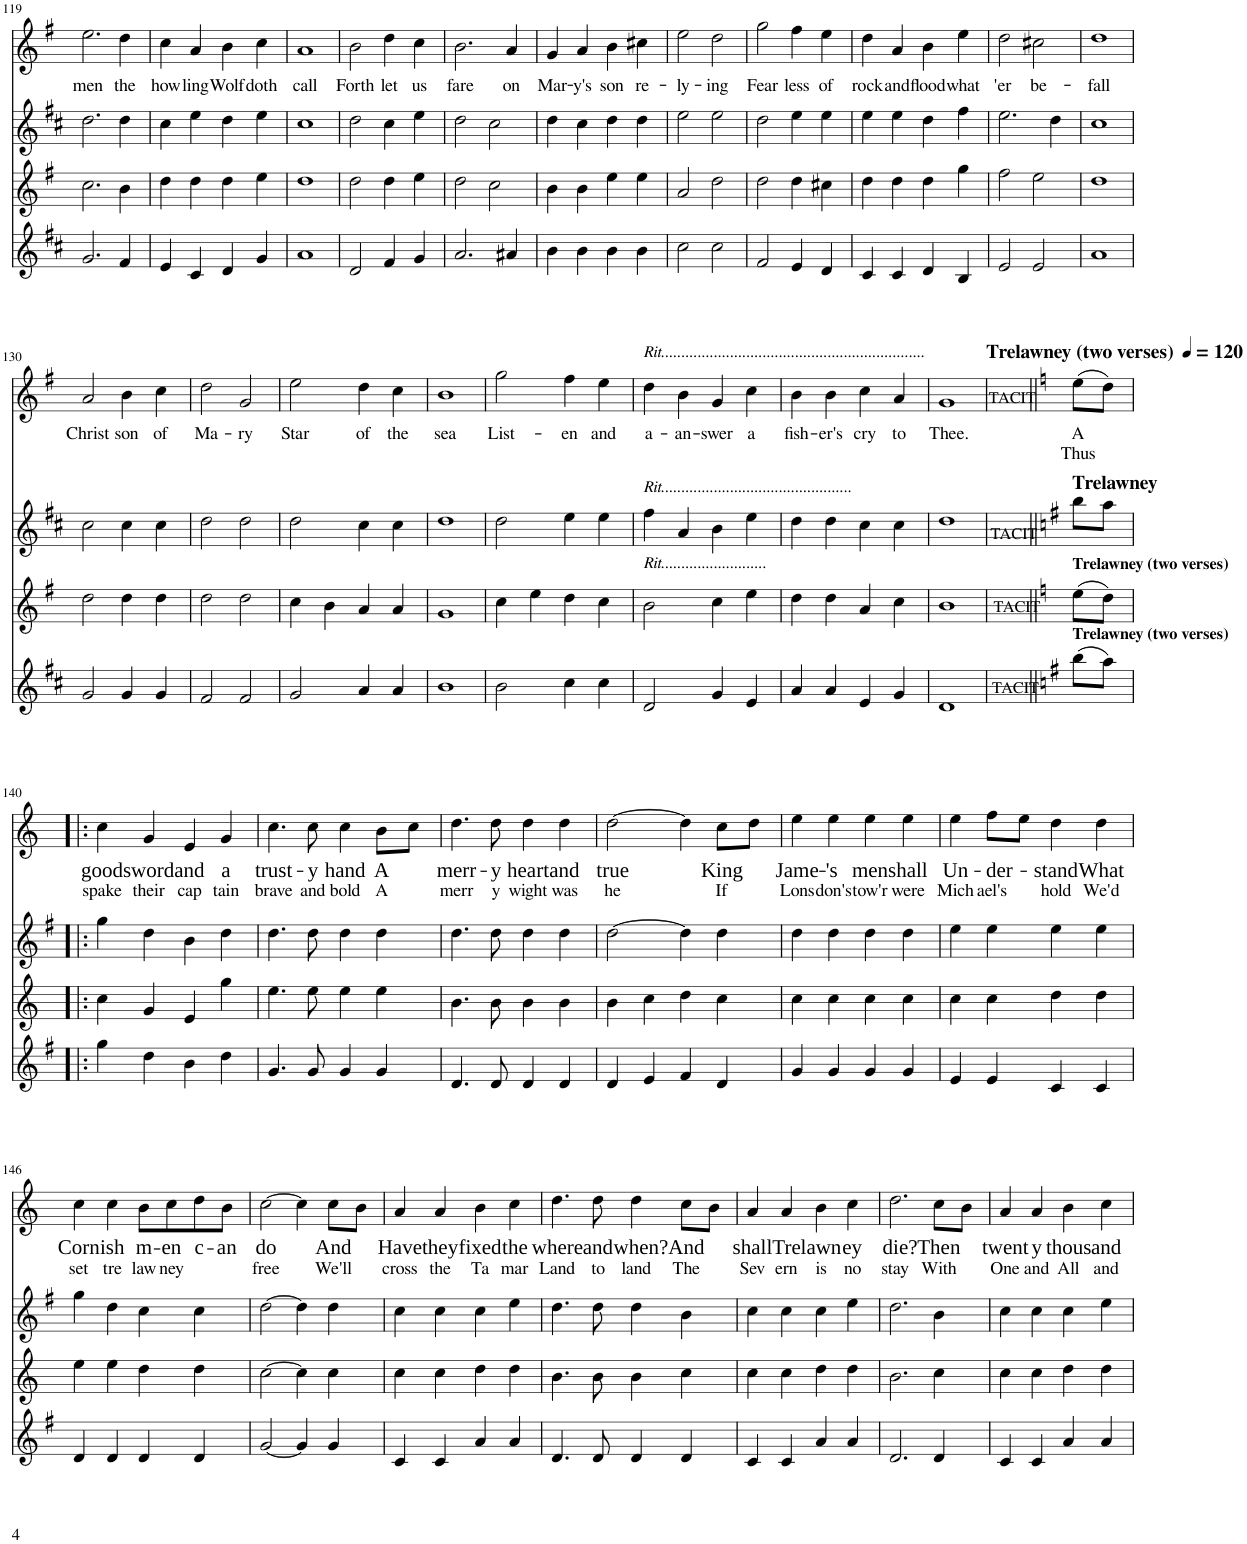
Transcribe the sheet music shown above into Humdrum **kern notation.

**kern	**kern	**kern	**kern	**text	**text
*part4	*part3	*part2	*part1	*part1	*part1
*staff4	*staff3	*staff2	*staff1	*staff1	*staff1
*I"Baritone Saxophone	*I"Tenor Saxophone	*I"Alto Saxophone	*I"Soprano Saxophone	*	*
*I'Bar Sax	*I'T Sax	*I'A Sax	*I'S Sax	*	*
!!LO:PB:g=z
*clefG2	*clefG2	*clefG2	*clefG2	*	*
*Trd12c21	*Trd8c14	*Trd5c9	*Trd1c2	*	*
*k[f#c#]	*k[f#]	*k[f#c#]	*k[f#]	*	*
*M4/4	*M4/4	*M4/4	*M4/4	*	*
=119	=119	=119	=119	=119	=119
!	!	!	!	!LO:LY:b	!
2.g/	2.cc\	2.dd\	2.ee\	men	.
!	!	!	!	!LO:LY:b	!
4f#/	4b\	4dd\	4dd\	the	.
=120	=120	=120	=120	=120	=120
!	!	!	!	!LO:LY:b	!
4e/	4dd\	4cc#\	4cc\	how-	.
!	!	!	!	!LO:LY:b	!
4c#/	4dd\	4ee\	4a/	-ling	.
!	!	!	!	!LO:LY:b	!
4d/	4dd\	4dd\	4b\	Wolf	.
!	!	!	!	!LO:LY:b	!
4g/	4ee\	4ee\	4cc\	doth	.
=121	=121	=121	=121	=121	=121
!	!	!	!	!LO:LY:b	!
1a	1dd	1cc#	1a	call	.
=122	=122	=122	=122	=122	=122
!	!	!	!	!LO:LY:b	!
2d/	2dd\	2dd\	2b\	Forth	.
!	!	!	!	!LO:LY:b	!
4f#/	4dd\	4cc#\	4dd\	let	.
!	!	!	!	!LO:LY:b	!
4g/	4ee\	4ee\	4cc\	us	.
=123	=123	=123	=123	=123	=123
!	!	!	!	!LO:LY:b	!
2.a/	2dd\	2dd\	2.b\	fare	.
.	2cc\	2cc#\	.	.	.
!	!	!	!	!LO:LY:b	!
4a#X/	.	.	4a/	on	.
=124	=124	=124	=124	=124	=124
!	!	!	!	!LO:LY:b	!
4b\	4b\	4dd\	4g/	Mar-	.
!	!	!	!	!LO:LY:b	!
4b\	4b\	4cc#\	4a/	-y's	.
!	!	!	!	!LO:LY:b	!
4b\	4ee\	4dd\	4b\	son	.
!	!	!	!	!LO:LY:b	!
4b\	4ee\	4dd\	4cc#X\	re-	.
=125	=125	=125	=125	=125	=125
!	!	!	!	!LO:LY:b	!
2cc#\	2a/	2ee\	2ee\	-ly-	.
!	!	!	!	!LO:LY:b	!
2cc#\	2dd\	2ee\	2dd\	-ing	.
=126	=126	=126	=126	=126	=126
!	!	!	!	!LO:LY:b	!
2f#/	2dd\	2dd\	2gg\	Fear	.
!	!	!	!	!LO:LY:b	!
4e/	4dd\	4ee\	4ff#\	less	.
!	!	!	!	!LO:LY:b	!
4d/	4cc#X\	4ee\	4ee\	of	.
=127	=127	=127	=127	=127	=127
!	!	!	!	!LO:LY:b	!
4c#/	4dd\	4ee\	4dd\	rock	.
!	!	!	!	!LO:LY:b	!
4c#/	4dd\	4ee\	4a/	and	.
!	!	!	!	!LO:LY:b	!
4d/	4dd\	4dd\	4b\	flood	.
!	!	!	!	!LO:LY:b	!
4B/	4gg\	4ff#\	4ee\	what	.
=128	=128	=128	=128	=128	=128
!	!	!	!	!LO:LY:b	!
2e/	2ff#\	2.ee\	2dd\	'er	.
!	!	!	!	!LO:LY:b	!
2e/	2ee\	.	2cc#X\	be-	.
.	.	4dd\	.	.	.
=129	=129	=129	=129	=129	=129
!	!	!	!	!LO:LY:b	!
1a	1dd	1cc#	1dd	-fall	.
!!LO:LB:g=z
=130	=130	=130	=130	=130	=130
!	!	!	!	!LO:LY:b	!
2g/	2dd\	2cc#\	2a/	Christ	.
!	!	!	!	!LO:LY:b	!
4g/	4dd\	4cc#\	4b\	son	.
!	!	!	!	!LO:LY:b	!
4g/	4dd\	4cc#\	4cc\	of	.
=131	=131	=131	=131	=131	=131
!	!	!	!	!LO:LY:b	!
2f#/	2dd\	2dd\	2dd\	Ma-	.
!	!	!	!	!LO:LY:b	!
2f#/	2dd\	2dd\	2g/	-ry	.
=132	=132	=132	=132	=132	=132
!	!	!	!	!LO:LY:b	!
2g/	4cc\	2dd\	2ee\	Star	.
.	4b\	.	.	.	.
!	!	!	!	!LO:LY:b	!
4a/	4a/	4cc#\	4dd\	of	.
!	!	!	!	!LO:LY:b	!
4a/	4a/	4cc#\	4cc\	the	.
=133	=133	=133	=133	=133	=133
!	!	!	!	!LO:LY:b	!
1b	1g	1dd	1b	sea	.
=134	=134	=134	=134	=134	=134
!	!	!	!	!LO:LY:b	!
2b\	4cc\	2dd\	2gg\	List-	.
.	4ee\	.	.	.	.
!	!	!	!	!LO:LY:b	!
4cc#\	4dd\	4ee\	4ff#\	-en	.
!	!	!	!	!LO:LY:b	!
4cc#\	4cc\	4ee\	4ee\	and	.
=135	=135	=135	=135	=135	=135
!	!	!	!LO:TX:a:i:t=Rit.................................................................	!	!
!	!	!LO:TX:a:i:t=Rit...............................................	!	!	!
!	!LO:TX:a:i:t=Rit..........................	!	!	!	!
!	!	!	!	!LO:LY:b	!
2d/	2b\	4ff#\	4dd\	a-	.
!	!	!	!	!LO:LY:b	!
.	.	4a/	4b\	-an-	.
!	!	!	!	!LO:LY:b	!
4g/	4cc\	4b\	4g/	-swer	.
!	!	!	!	!LO:LY:b	!
4e/	4ee\	4ee\	4cc\	a	.
=136	=136	=136	=136	=136	=136
!	!	!	!	!LO:LY:b	!
4a/	4dd\	4dd\	4b\	fish-	.
!	!	!	!	!LO:LY:b	!
4a/	4dd\	4dd\	4b\	-er's	.
!	!	!	!	!LO:LY:b	!
4e/	4a/	4cc#\	4cc\	cry	.
!	!	!	!	!LO:LY:b	!
4g/	4cc\	4cc#\	4a/	to	.
=137	=137	=137	=137	=137	=137
!	!	!	!	!LO:LY:b	!
1d	1b	1dd	1g	Thee.	.
=138	=138	=138	=138	=138	=138
!	!	!	!LO:TX:a:t=TACIT	!	!
!	!	!LO:TX:a:t=TACIT	!	!	!
!	!LO:TX:a:t=TACIT	!	!	!	!
!LO:TX:a:t=TACIT	!	!	!	!	!
1ryy	1ryy	1ryy	1ryy	.	.
=139||	=139||	=139||	=139||	=139||	=139||
*k[f#]	*k[]	*k[f#]	*k[]	*	*
*	*	*	*MM120	*	*
!	!	!	!LO:TX:a:B:t=Trelawney (two verses)	!	!
!	!	!LO:TX:a:B:t=Trelawney	!	!	!
!	!LO:TX:a:B:t=Trelawney (two verses)	!	!	!	!
!LO:TX:a:B:t=Trelawney (two verses)	!	!	!	!	!
!	!	!	!	!LO:LY:b	!LO:LY:b
(8bb\L	(8ee\L	8bb\L	(8ee\L	A	Thus
8aa\J)	8dd\J)	8aa\J	8dd\J)	.	.
!!LO:LB:g=z
=140!|:	=140!|:	=140!|:	=140!|:	=140!|:	=140!|:
!	!	!	!	!LO:LY:b	!LO:LY:b
4gg\	4cc\	4gg\	4cc\	good	spake
!	!	!	!	!LO:LY:b	!LO:LY:b
4dd\	4g/	4dd\	4g/	sword	their
!	!	!	!	!LO:LY:b	!LO:LY:b
4b\	4e/	4b\	4e/	and	cap
!	!	!	!	!LO:LY:b	!LO:LY:b
4dd\	4gg\	4dd\	4g/	a	tain
=141	=141	=141	=141	=141	=141
!	!	!	!	!LO:LY:b	!LO:LY:b
4.g/	4.ee\	4.dd\	4.cc\	trust-	brave
!	!	!	!	!LO:LY:b	!LO:LY:b
8g/	8ee\	8dd\	8cc\	-y	and
!	!	!	!	!LO:LY:b	!LO:LY:b
4g/	4ee\	4dd\	4cc\	hand	bold
!	!	!	!	!LO:LY:b	!LO:LY:b
4g/	4ee\	4dd\	8b\L	A	A
.	.	.	8cc\J	.	.
=142	=142	=142	=142	=142	=142
!	!	!	!	!LO:LY:b	!LO:LY:b
4.d/	4.b\	4.dd\	4.dd\	merr-	merr
!	!	!	!	!LO:LY:b	!LO:LY:b
8d/	8b\	8dd\	8dd\	-y	y
!	!	!	!	!LO:LY:b	!LO:LY:b
4d/	4b\	4dd\	4dd\	heart	wight
!	!	!	!	!LO:LY:b	!LO:LY:b
4d/	4b\	4dd\	4dd\	and	was
=143	=143	=143	=143	=143	=143
!	!	!	!	!LO:LY:b	!LO:LY:b
4d/	4b\	[2dd\	[2dd\	true	he
4e/	4cc\	.	.	.	.
4f#/	4dd\	4dd\]	4dd\]	.	.
!	!	!	!	!LO:LY:b	!LO:LY:b
4d/	4cc\	4dd\	8cc\L	King	If
.	.	.	8dd\J	.	.
=144	=144	=144	=144	=144	=144
!	!	!	!	!LO:LY:b	!LO:LY:b
4g/	4cc\	4dd\	4ee\	Jame-	Lons
!	!	!	!	!LO:LY:b	!LO:LY:b
4g/	4cc\	4dd\	4ee\	-'s	don's
!	!	!	!	!LO:LY:b	!LO:LY:b
4g/	4cc\	4dd\	4ee\	men	tow'r
!	!	!	!	!LO:LY:b	!LO:LY:b
4g/	4cc\	4dd\	4ee\	shall	were
=145	=145	=145	=145	=145	=145
!	!	!	!	!LO:LY:b	!LO:LY:b
4e/	4cc\	4ee\	4ee\	Un-	Mich
!	!	!	!	!LO:LY:b	!LO:LY:b
4e/	4cc\	4ee\	8ff\L	-der-	ael's
.	.	.	8ee\J	.	.
!	!	!	!	!LO:LY:b	!LO:LY:b
4c/	4dd\	4ee\	4dd\	-stand	hold
!	!	!	!	!LO:LY:b	!LO:LY:b
4c/	4dd\	4ee\	4dd\	What	We'd
!!LO:LB:g=z
=146	=146	=146	=146	=146	=146
!	!	!	!	!LO:LY:b	!LO:LY:b
4d/	4ee\	4gg\	4cc\	Corn-	set
!	!	!	!	!LO:LY:b	!LO:LY:b
4d/	4ee\	4dd\	4cc\	-ish	tre
!	!	!	!	!LO:LY:b	!LO:LY:b
4d/	4dd\	4cc\	8b\L	m-	law
!	!	!	!	!LO:LY:b	!LO:LY:b
.	.	.	8cc\	-en	ney
!	!	!	!	!LO:LY:b	!
4d/	4dd\	4cc\	8dd\	c-	.
!	!	!	!	!LO:LY:b	!
.	.	.	8b\J	-an	.
=147	=147	=147	=147	=147	=147
!	!	!	!	!LO:LY:b	!LO:LY:b
[2g/	[2cc\	[2dd\	[2cc\	do	free
4g/]	4cc\]	4dd\]	4cc\]	.	.
!	!	!	!	!LO:LY:b	!LO:LY:b
4g/	4cc\	4dd\	8cc\L	And	We'll
.	.	.	8b\J	.	.
=148	=148	=148	=148	=148	=148
!	!	!	!	!LO:LY:b	!LO:LY:b
4c/	4cc\	4cc\	4a/	Have	cross
!	!	!	!	!LO:LY:b	!LO:LY:b
4c/	4cc\	4cc\	4a/	they	the
!	!	!	!	!LO:LY:b	!LO:LY:b
4a/	4dd\	4cc\	4b\	fixed	Ta
!	!	!	!	!LO:LY:b	!LO:LY:b
4a/	4dd\	4ee\	4cc\	the	mar
=149	=149	=149	=149	=149	=149
!	!	!	!	!LO:LY:b	!LO:LY:b
4.d/	4.b\	4.dd\	4.dd\	where	Land
!	!	!	!	!LO:LY:b	!LO:LY:b
8d/	8b\	8dd\	8dd\	and	to
!	!	!	!	!LO:LY:b	!LO:LY:b
4d/	4b\	4dd\	4dd\	when?	land
!	!	!	!	!LO:LY:b	!LO:LY:b
4d/	4cc\	4b\	8cc\L	And	The
.	.	.	8b\J	.	.
=150	=150	=150	=150	=150	=150
!	!	!	!	!LO:LY:b	!LO:LY:b
4c/	4cc\	4cc\	4a/	shall	Sev
!	!	!	!	!LO:LY:b	!LO:LY:b
4c/	4cc\	4cc\	4a/	Tre-	ern
!	!	!	!	!LO:LY:b	!LO:LY:b
4a/	4dd\	4cc\	4b\	-lawn-	is
!	!	!	!	!LO:LY:b	!LO:LY:b
4a/	4dd\	4ee\	4cc\	-ey	no
=151	=151	=151	=151	=151	=151
!	!	!	!	!LO:LY:b	!LO:LY:b
2.d/	2.b\	2.dd\	2.dd\	die?	stay
!	!	!	!	!LO:LY:b	!LO:LY:b
4d/	4cc\	4b\	8cc\L	Then	With
.	.	.	8b\J	.	.
=152	=152	=152	=152	=152	=152
!	!	!	!	!LO:LY:b	!LO:LY:b
4c/	4cc\	4cc\	4a/	twent-	One
!	!	!	!	!LO:LY:b	!LO:LY:b
4c/	4cc\	4cc\	4a/	-y	and
!	!	!	!	!LO:LY:b	!LO:LY:b
4a/	4dd\	4cc\	4b\	thous-	All
!	!	!	!	!LO:LY:b	!LO:LY:b
4a/	4dd\	4ee\	4cc\	-and	and
=	=	=	=	=	=
*-	*-	*-	*-	*-	*-
